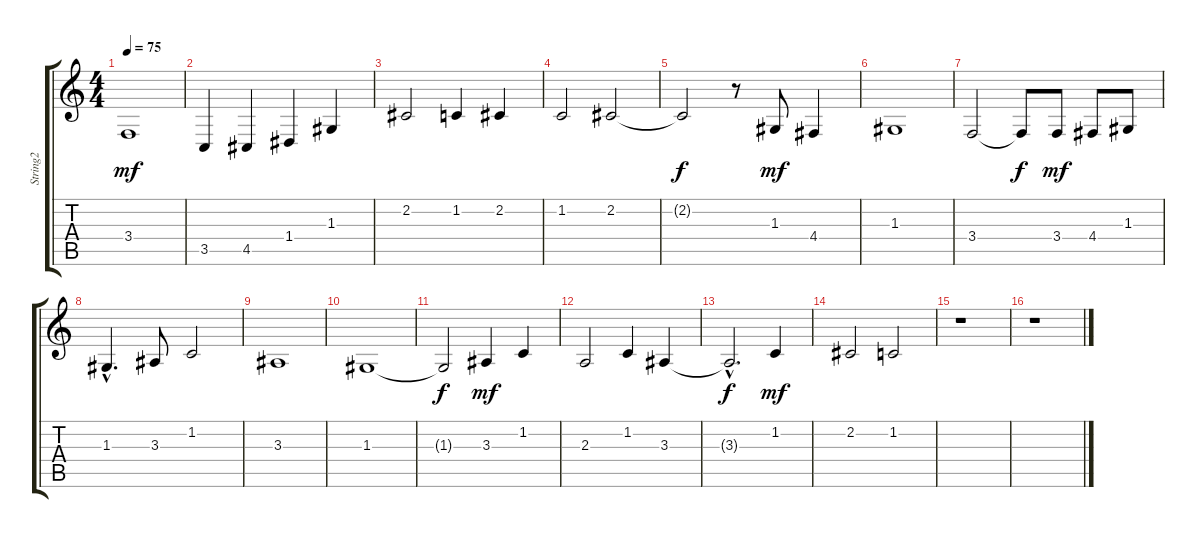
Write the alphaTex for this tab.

\track ("String2" "String2") {instrument stringensemble2}
\staff {score tabs}
\tuning (E4 B3 G3 D3 A2 E2) {hide}
\ts (4 4)
\tempo 75
\clef g2
\ks c
3.4.1{dy mf} |
3.5.4 4.5.4 1.4.4 1.3.4 |
2.2.2 1.2.4 2.2.4 |
1.2.2 2.2.2 |
2.2{t}.2{dy f} r.8 1.3.8{dy mf} 4.4.4 |
1.3.1 |
3.4.2 3.4{t}.8{dy f} 3.4.8{dy mf} 4.4.8 1.3.8 |
1.3{hac}.4{d} 3.3.8 1.2.2 |
3.3.1 |
1.3.1 |
1.3{t}.2{dy f} 3.3.4{dy mf} 1.2.4 |
2.3.2 1.2.4 3.3.4 |
3.3{hac t}.2{d dy f} 1.2.4{dy mf} |
2.2.2 1.2.2 |
r.1 |
r.1
